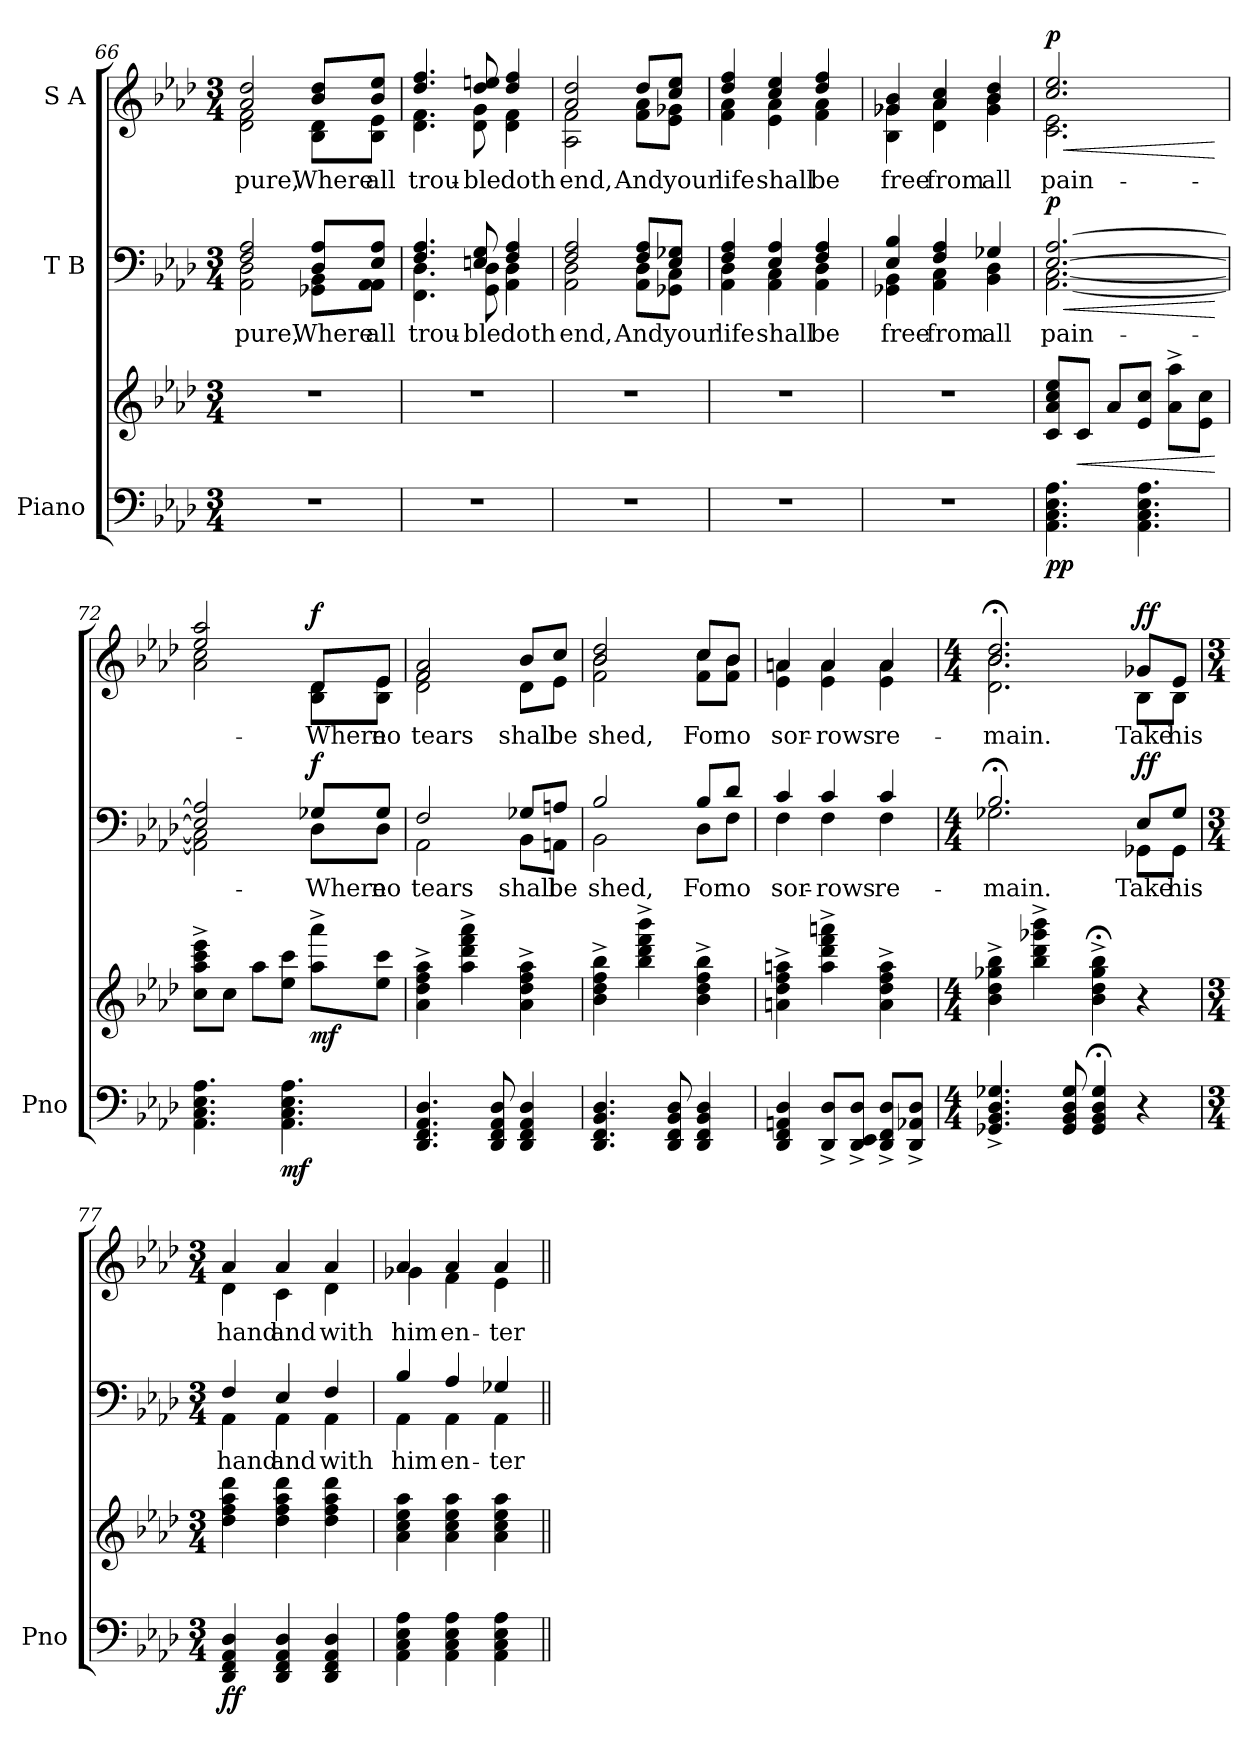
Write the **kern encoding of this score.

**kern	**kern	**dynam	**kern	**text	**dynam	**kern	**text	**dynam
*part3	*part3	*part3	*part2	*part2	*part2	*part1	*part1	*part1
*staff4	*staff3	*staff3/4	*staff2	*staff2	*staff2	*staff1	*staff1	*staff1
*I"Piano	*	*	*I"T B	*	*	*I"S A	*	*
*I'Pno	*	*	*	*	*	*	*	*
*clefF4	*clefG2	*	*clefF4	*	*	*clefG2	*	*
*k[b-e-a-d-]	*k[b-e-a-d-]	*	*k[b-e-a-d-]	*	*	*k[b-e-a-d-]	*	*
*M3/4	*M3/4	*	*M3/4	*	*	*M3/4	*	*
=66	=66	=66	=66	=66	=66	=66	=66	=66
!	!	!	!	!LO:LY:b	!	!	!LO:LY:b	!
*	*	*	*^	*	*	*^	*	*
2.r	2.r	.	2F/ 2A-/	2AA-\ 2D-\	pure,	.	2a-/ 2dd-/	2d-\ 2f\	pure,	.
!	!	!	!	!	!LO:LY:b	!	!	!	!LO:LY:b	!
.	.	.	8D-/ 8A-/L	8GG-X\ 8BB-\L	Where	.	8b-/ 8dd-/L	8B-\ 8d-\L	Where	.
!	!	!	!	!	!LO:LY:b	!	!	!	!LO:LY:b	!
.	.	.	8E-/ 8A-/J	8AA-\ 8AA-\J	all	.	8b-/ 8ee-/J	8B-\ 8e-\J	all	.
!!LO:PB:g=z	!!
=67	=67	=67	=67	=67	=67	=67	=67	=67	=67	=67
!	!	!	!	!	!LO:LY:b	!	!	!	!LO:LY:b	!
2.r	2.r	.	4.F/ 4.A-/	4.FF\ 4.D-\	trou-	.	4.dd-/ 4.ff/	4.d-\ 4.f\	trou-	.
!	!	!	!	!	!LO:LY:b	!	!	!	!LO:LY:b	!
.	.	.	8En/ 8G/	8GG\ 8D-\	-ble	.	8dd-/ 8een/	8d-\ 8g\	-ble	.
!	!	!	!	!	!LO:LY:b	!	!	!	!LO:LY:b	!
.	.	.	4F/ 4A-/	4AA-\ 4D-\	doth	.	4dd-/ 4ff/	4d-\ 4f\	doth	.
=68	=68	=68	=68	=68	=68	=68	=68	=68	=68	=68
!	!	!	!	!	!LO:LY:b	!	!	!	!LO:LY:b	!
2.r	2.r	.	2F/ 2A-/	2AA-\ 2D-\	end,	.	2a-/ 2dd-/	2A-\ 2f\	end,	.
!	!	!	!	!	!LO:LY:b	!	!	!	!LO:LY:b	!
.	.	.	8F/ 8A-/L	8AA-\ 8D-\L	And	.	8dd-/L	8f\ 8a-\L	And	.
!	!	!	!	!	!LO:LY:b	!	!	!	!LO:LY:b	!
.	.	.	8E-/ 8G-X/J	8GG-X\ 8C\J	your	.	8cc/ 8ee-/J	8e-\ 8g-X\J	your	.
=69	=69	=69	=69	=69	=69	=69	=69	=69	=69	=69
!	!	!	!	!	!LO:LY:b	!	!	!	!LO:LY:b	!
2.r	2.r	.	4F/ 4A-/	4AA-\ 4D-\	life	.	4dd-/ 4ff/	4f\ 4a-\	life	.
!	!	!	!	!	!LO:LY:b	!	!	!	!LO:LY:b	!
.	.	.	4E-/ 4A-/	4AA-\ 4C\	shall	.	4cc/ 4ee-/	4e-\ 4a-\	shall	.
!	!	!	!	!	!LO:LY:b	!	!	!	!LO:LY:b	!
.	.	.	4F/ 4A-/	4AA-\ 4D-\	be	.	4dd-/ 4ff/	4f\ 4a-\	be	.
=70	=70	=70	=70	=70	=70	=70	=70	=70	=70	=70
!	!	!	!	!	!LO:LY:b	!	!	!	!LO:LY:b	!
2.r	2.r	.	4E-/ 4B-/	4GG-X\ 4BB-\	free	.	4g-X/ 4b-/	4B-\ 4g-\	free	.
!	!	!	!	!	!LO:LY:b	!	!	!	!LO:LY:b	!
.	.	.	4F/ 4A-/	4AA-\ 4C\	from	.	4a-/ 4cc/	4d-\ 4a-\	from	.
!	!	!	!	!	!LO:LY:b	!	!	!	!LO:LY:b	!
.	.	.	4G-X/	4BB-\ 4D-\	all	.	4b-/ 4dd-/	4g-\ 4b-\	all	.
=71	=71	=71	=71	=71	=71	=71	=71	=71	=71	=71
!	!	!LO:DY:b=2	!	!	!LO:LY:b	!LO:HP:b	!	!	!LO:LY:b	!LO:HP:b
!	!	!LO:DY:n=1:b	!	!	!	!LO:DY:n=1:b	!	!	!	!LO:DY:n=1:b
4.AA-\ 4.C\ 4.E-\ 4.A-\	8c/ 8a-/ 8cc/ 8ee-/L	p p	[2.E-/ [2.A-/	[2.AA-\ [2.C\	pain-	< p	2.cc/ 2.ee-/	2.c\ 2.e-\	pain-	< p
!	!	!LO:HP:b	!	!	!	!	!	!	!	!
.	8c/J	<	.	.	.	.	.	.	.	.
.	8a-/L	.	.	.	.	.	.	.	.	.
4.AA-\ 4.C\ 4.E-\ 4.A-\	8e-/ 8cc/J	.	.	.	.	.	.	.	.	.
.	8a-\^ 8aa-\^L	.	.	.	.	.	.	.	.	.
.	8e-\ 8cc\J	.	.	.	.	.	.	.	.	.
*	*	*	*v	*v	*	*	*	*	*	*
*	*	*	*	*	*	*v	*v	*	*
.	.	[	.	.	[	.	.	[
=72	=72	=72	=72	=72	=72	=72	=72	=72
*	*	*	*^	*	*	*^	*	*
4.AA-\ 4.C\ 4.E-\ 4.A-\	8cc\^ 8aa-\^ 8ccc\^ 8eee-\^L	.	2E-/] 2A-/]	2AA-\] 2C\]	.	.	2ee-/ 2aa-/	2a-\ 2cc\	.	.
.	8cc\J	.	.	.	.	.	.	.	.	.
.	8aa-\L	.	.	.	.	.	.	.	.	.
!	!	!LO:DY:b=2	!	!	!	!	!	!	!	!
4.AA-\ 4.C\ 4.E-\ 4.A-\	8ee-\ 8ccc\J	mf	.	.	.	.	.	.	.	.
!	!	!LO:DY:b	!	!	!LO:LY:b	!LO:DY:b	!	!	!LO:LY:b	!LO:DY:b
.	8aa-\^ 8aaa-\^L	mf	8G-X/L	8D-\L	-Where	f	8d-/L	8B-\ 8d-\L	-Where	f
!	!	!	!	!	!LO:LY:b	!	!	!	!LO:LY:b	!
.	8ee-\ 8ccc\J	.	8G-/J	8D-\J	no	.	8e-/J	8B-\ 8e-\J	no	.
!!LO:LB:g=z	!!
=73	=73	=73	=73	=73	=73	=73	=73	=73	=73	=73
!	!	!	!	!	!LO:LY:b	!	!	!	!LO:LY:b	!
4.DD-/ 4.FF/ 4.AA-/ 4.D-/	4a-\^ 4dd-\^ 4ff\^ 4aa-\^	.	2F/	2AA-\	tears	.	2f/ 2a-/	2d-\ 2f\	tears	.
.	4aa-\^ 4ddd-\^ 4fff\^ 4aaa-\^	.	.	.	.	.	.	.	.	.
8DD-/ 8FF/ 8AA-/ 8D-/	.	.	.	.	.	.	.	.	.	.
!	!	!	!	!	!LO:LY:b	!	!	!	!LO:LY:b	!
4DD-/ 4FF/ 4AA-/ 4D-/	4a-\^ 4dd-\^ 4ff\^ 4aa-\^	.	8G-X/L	8BB-\L	shall	.	8b-/L	8d-\L	shall	.
!	!	!	!	!	!LO:LY:b	!	!	!	!LO:LY:b	!
.	.	.	8An/J	8AAn\J	be	.	8cc/J	8e-\J	be	.
=74	=74	=74	=74	=74	=74	=74	=74	=74	=74	=74
!	!	!	!	!	!LO:LY:b	!	!	!	!LO:LY:b	!
4.DD-/ 4.FF/ 4.BB-/ 4.D-/	4b-\^ 4dd-\^ 4ff\^ 4bb-\^	.	2B-/	2BB-\	shed,	.	2b-/ 2dd-/	2f\ 2b-\	shed,	.
.	4bb-\^ 4ddd-\^ 4fff\^ 4bbb-\^	.	.	.	.	.	.	.	.	.
8DD-/ 8FF/ 8BB-/ 8D-/	.	.	.	.	.	.	.	.	.	.
!	!	!	!	!	!LO:LY:b	!	!	!	!LO:LY:b	!
4DD-/ 4FF/ 4BB-/ 4D-/	4b-\^ 4dd-\^ 4ff\^ 4bb-\^	.	8B-/L	8D-\L	For	.	8cc/L	8f\ 8cc\L	For	.
!	!	!	!	!	!LO:LY:b	!	!	!	!LO:LY:b	!
.	.	.	8d-/J	8F\J	no	.	8b-/J	8f\ 8b-\J	no	.
=75	=75	=75	=75	=75	=75	=75	=75	=75	=75	=75
!	!	!	!	!	!LO:LY:b	!	!	!	!LO:LY:b	!
4DD-/ 4FF/ 4AAn/ 4D-/	4an\^ 4dd-\^ 4ff\^ 4aan\^	.	4c/	4F\	sor-	.	4an/	4e-\ 4a\	sor-	.
!	!	!	!	!	!LO:LY:b	!	!	!	!LO:LY:b	!
8DD-/^ 8D-/^L	4aa\^ 4ddd-\^ 4fff\^ 4aaan\^	.	4c/	4F\	-rows	.	4a/	4e-\ 4a\	-rows	.
8DD-/^ 8EE-/^ 8D-/^J	.	.	.	.	.	.	.	.	.	.
!	!	!	!	!	!LO:LY:b	!	!	!	!LO:LY:b	!
8DD-/^ 8FF/^ 8D-/^L	4a\^ 4dd-\^ 4ff\^ 4aa\^	.	4c/	4F\	re-	.	4a/	4e-\ 4a\	re-	.
8DD-/^ 8AA-X/^ 8D-/^J	.	.	.	.	.	.	.	.	.	.
=76	=76	=76	=76	=76	=76	=76	=76	=76	=76	=76
*M4/4	*M4/4	*	*M4/4	*	*	*	*M4/4	*	*	*
!	!	!	!	!	!LO:LY:b	!	!	!	!LO:LY:b	!
4.GG-X/^ 4.BB-/^ 4.D-/^ 4.G-X/^	4b-\^ 4dd-\^ 4gg-X\^ 4bb-\^	.	2.B-;</	2.G-X\	-main.	.	2.b-/;< 2.dd-/;<	2.d-\ 2.b-\	-main.	.
.	4bb-\^ 4ddd-\^ 4ggg-X\^ 4bbb-\^	.	.	.	.	.	.	.	.	.
8GG-/ 8BB-/ 8D-/ 8G-/	.	.	.	.	.	.	.	.	.	.
4GG-/;< 4BB-/;< 4D-/;< 4G-/;<	4b-\;<^ 4dd-\;<^ 4gg-\;<^ 4bb-\;<^	.	.	.	.	.	.	.	.	.
*	*	*	*	*	*	*	*MM55	*	*	*
!	!	!	!	!	!LO:LY:b	!LO:DY:b	!	!	!LO:LY:b	!LO:DY:b
4r	4r	.	8E-/L	8GG-X\L	Take	ff	8g-X/L	8B-\L	Take	ff
!	!	!	!	!	!LO:LY:b	!	!	!	!LO:LY:b	!
.	.	.	8G-/J	8GG-\J	his	.	8e-/J	8B-\J	his	.
!!LO:PB:g=z	!!
=77	=77	=77	=77	=77	=77	=77	=77	=77	=77	=77
*M3/4	*M3/4	*	*M3/4	*	*	*	*M3/4	*	*	*
!	!	!LO:DY:b=2	!	!	!LO:LY:b	!	!	!	!LO:LY:b	!
!	!	!LO:DY:n=1:b	!	!	!	!	!	!	!	!
4DD-/ 4FF/ 4AA-/ 4D-/	4dd-\ 4ff\ 4aa-\ 4ddd-\	f f	4F/	4AA-\	hand	.	4a-/	4d-\	hand	.
!	!	!	!	!	!LO:LY:b	!	!	!	!LO:LY:b	!
4DD-/ 4FF/ 4AA-/ 4D-/	4dd-\ 4ff\ 4aa-\ 4ddd-\	.	4E-/	4AA-\	and	.	4a-/	4c\	and	.
!	!	!	!	!	!LO:LY:b	!	!	!	!LO:LY:b	!
4DD-/ 4FF/ 4AA-/ 4D-/	4dd-\ 4ff\ 4aa-\ 4ddd-\	.	4F/	4AA-\	with	.	4a-/	4d-\	with	.
=78	=78	=78	=78	=78	=78	=78	=78	=78	=78	=78
!	!	!	!	!	!LO:LY:b	!	!	!	!LO:LY:b	!
4AA-\ 4C\ 4E-\ 4A-\	4a-\ 4cc\ 4ee-\ 4aa-\	.	4B-/	4AA-\	him	.	4a-/	4g-X\	him	.
!	!	!	!	!	!LO:LY:b	!	!	!	!LO:LY:b	!
4AA-\ 4C\ 4E-\ 4A-\	4a-\ 4cc\ 4ee-\ 4aa-\	.	4A-/	4AA-\	en-	.	4a-/	4f\	en-	.
!	!	!	!	!	!LO:LY:b	!	!	!	!LO:LY:b	!
4AA-\ 4C\ 4E-\ 4A-\	4a-\ 4cc\ 4ee-\ 4aa-\	.	4G-X/	4AA-\	-ter	.	4a-/	4e-\	-ter	.
*	*	*	*v	*v	*	*	*	*	*	*
*	*	*	*	*	*	*v	*v	*	*
=||	=||	=||	=||	=||	=||	=||	=||	=||
*-	*-	*-	*-	*-	*-	*-	*-	*-
